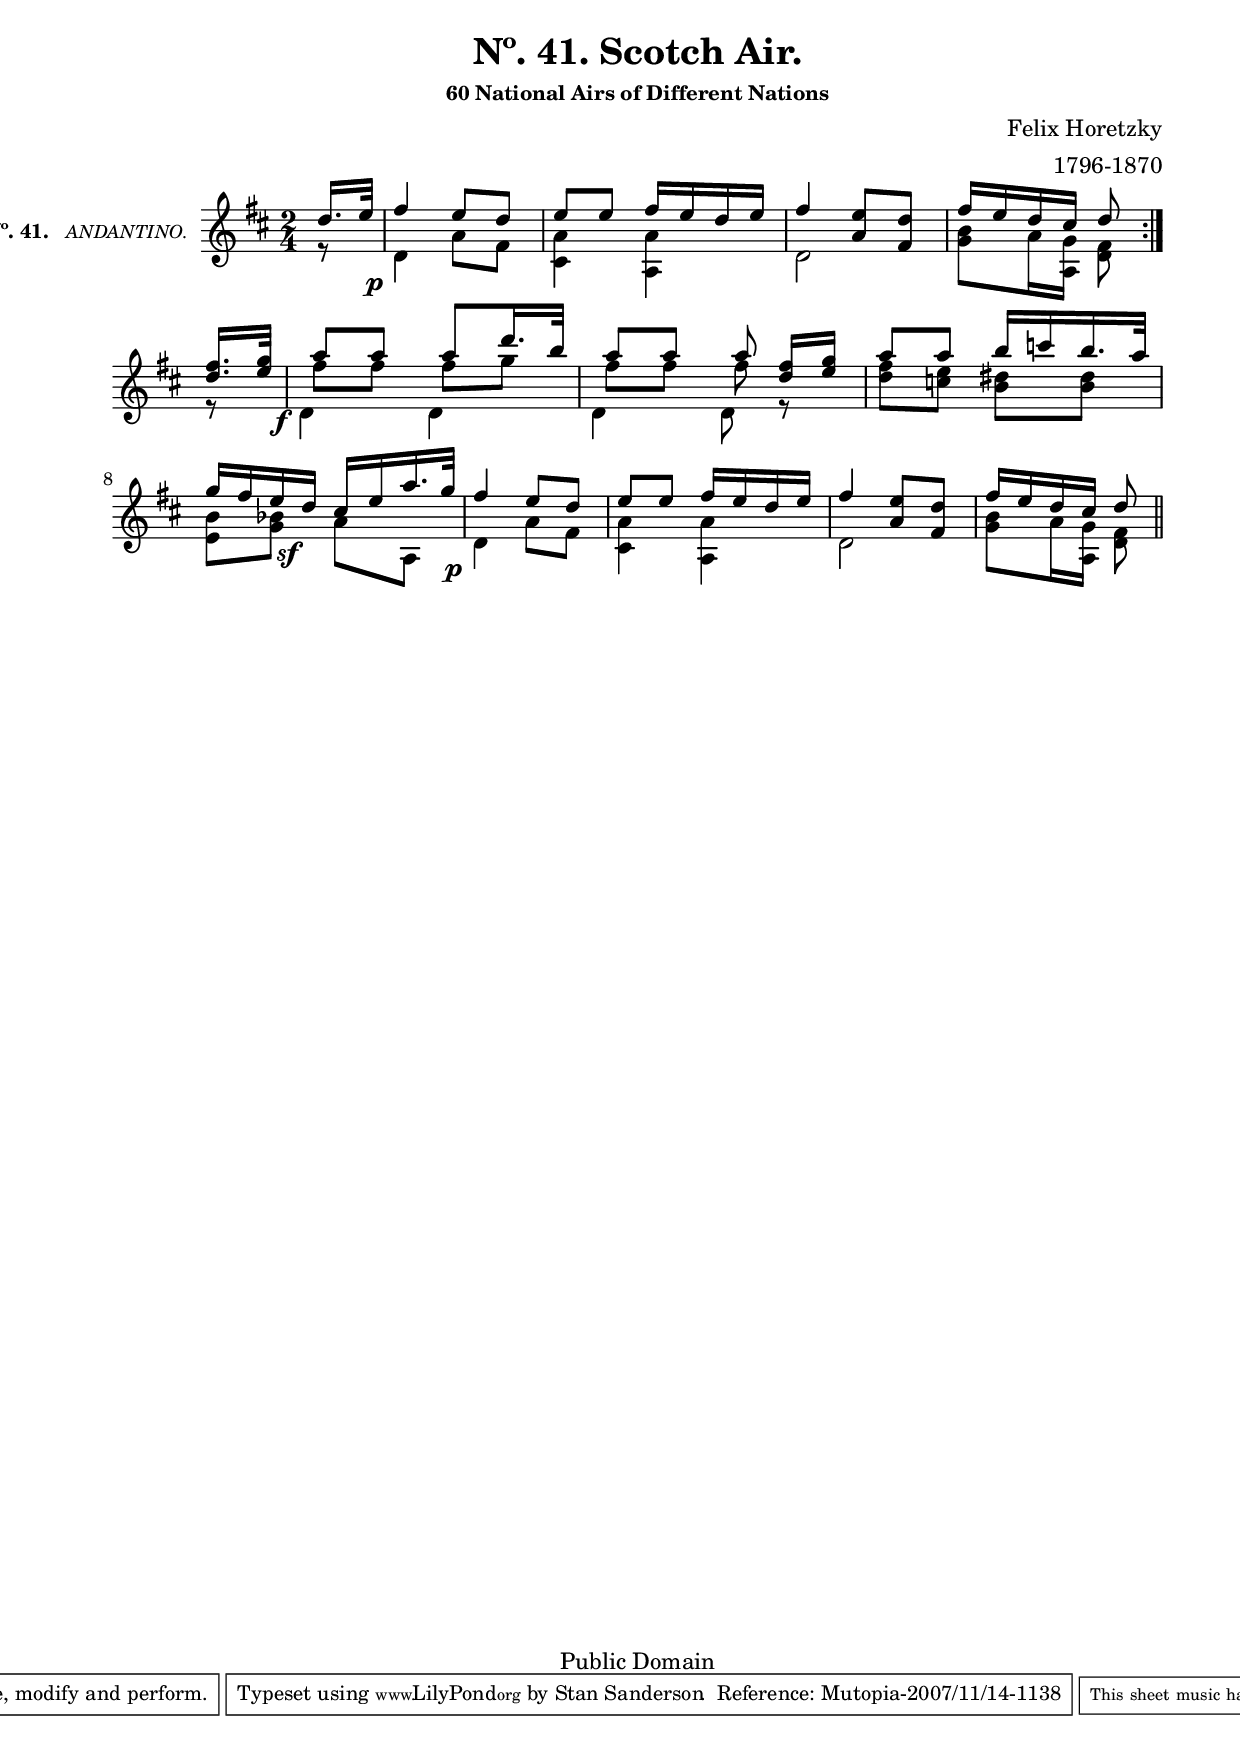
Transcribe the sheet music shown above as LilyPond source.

% Entered on Nov 10, 2007
\version "2.11.34"
%#(set-global-staff-size 17) 

\paper {
%	#(set-paper-size "a4")
%	#(set-paper-size "letter")
	left-margin = 0.75 \in
	line-width = 7.0 \in
	between-system-padding = #2.0
	between-system-space = #2.0
	ragged-last-bottom = ##t 
	ragged-bottom = ##f
}

\header {
	title = "Nº. 41. Scotch Air."
	subtitle = ""
	subsubtitle = "60 National Airs of Different Nations"
	composer = \markup{\column \right-align 
	{\line {Felix Horetzky} 1796-1870}}
	meter = ""
% MUTOPIA
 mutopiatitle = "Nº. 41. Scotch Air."
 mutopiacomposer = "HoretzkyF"
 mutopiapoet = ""
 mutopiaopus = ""
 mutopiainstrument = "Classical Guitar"
 date = "unk"
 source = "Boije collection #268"
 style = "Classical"
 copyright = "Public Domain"
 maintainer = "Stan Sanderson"
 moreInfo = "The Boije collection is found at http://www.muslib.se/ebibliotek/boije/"
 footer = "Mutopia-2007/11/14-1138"
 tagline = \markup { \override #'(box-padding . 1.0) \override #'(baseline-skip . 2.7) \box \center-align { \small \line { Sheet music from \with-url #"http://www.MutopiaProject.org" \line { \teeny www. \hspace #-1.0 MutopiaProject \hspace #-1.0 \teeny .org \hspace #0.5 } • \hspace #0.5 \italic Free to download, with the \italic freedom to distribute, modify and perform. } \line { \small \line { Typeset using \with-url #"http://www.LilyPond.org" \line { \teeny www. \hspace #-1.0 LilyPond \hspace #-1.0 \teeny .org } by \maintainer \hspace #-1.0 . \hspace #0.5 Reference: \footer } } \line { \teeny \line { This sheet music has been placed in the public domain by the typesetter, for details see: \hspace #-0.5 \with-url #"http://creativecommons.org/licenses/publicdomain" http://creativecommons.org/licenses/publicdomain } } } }
}

%%%%%%%%%%%%%%%%%%%%%%%%%%%%%%%%%%%%
%%
%% Source & comments
%%	
%%  	Felix Horetzky was born in Horyszów Ruski, Poland, January 1, 1796.
%%	Little is known about he came to the guitar. He traveled to Vienna
%%	to study under master guitarrist, Mauro Giuliani. He traveled
%%  	extensively in Europe as a concert performer and teacher. He wrote
%%  	between 100 and 150 pieces for the guitar. He died in Edinburgh
%%  	on October 6, 1870.
%%
%%	This piece is from #268, "60 National Airs of Different Nations",
%%	in the Boije collection and is in the public domain.
%%	
%%	<http://www.muslib.se/ebibliotek/boije/>
%%	Publisher: Chappell (London), no date given.
%%
%%	Carl Boije (1849-1923) was an amateur guitarist whose vast collection
%%	was donated to the State Library of Sweden after his death.
%%
%%	The dynamic markings for the most part follow the original score; obvious
%%	notation errors have been corrected.
%%
%%%%%%%%%%%%%%%%%%%%%%%%%%%%%%%%%%%%

\include "english.ly"

%%%% shortcuts

dol = \markup { \smaller\italic "dolce."}
cres = \markup{\smaller\italic"cresc:"}
cress = \markup{\tiny\smaller\italic"cresc:"}
espr = \markup{\smaller\italic"espres:"}
rit = \markup{\smaller\italic"ritard:"}
atem = \markup{\smaller\italic"a tempo:"}
smz = \markup{\smaller\italic"smorz:"} % smorzando
showTup = { \override TupletNumber #'transparent = ##f
		\override TupletBracket #'transparent = ##f }
hideTup = { \override TupletNumber #'transparent = ##t
		\override TupletBracket #'transparent = ##t }
seg = \markup {\smaller \smaller \musicglyph #"scripts.segno"}
cod = \markup {\smaller \vcenter "to" \hspace #0.7 \smaller \vcenter \musicglyph #"scripts.coda"}
toseg = \markup { \bold \vcenter "to" \hspace #0.7 \vcenter \smaller \musicglyph #"scripts.segno" }
fin = \markup {\smaller \smaller \bold \italic "Fine."}		
I = \once \override NoteColumn #'ignore-collision = ##t
sdu = \once \override Stem #'direction = #UP
sdd = \once \override Stem #'direction = #DOWN

%% End shortcuts


%%%%%%%%%%
%% Reminders
%
%    \once \override DynamicText #'extra-offset = #'(-3.75 . 5.5)
%    \once \override TextScript #'extra-offset = #'( 0.8 . -2.3 )
%    \once \override Stem #'length-fraction = #0.8
%    \once \override Beam #'positions = #'(-2.2 . -3.0)
%
%%%%%%%%%%

upper = \relative c''{
	\set Staff.instrumentName=\markup{ \center-align 
	{\smaller\bold "Nº. 41.  " \smaller\smaller\italic "ANDANTINO.  " 
	}}
	\repeat volta 2 {
		\partial 8*1 d16. e32 |
%% segno
		fs4 e8 d |
		e e fs16 e d e |
		fs4 <e a,>8 <d fs,> |
		fs16 e d cs d8
	}
	<fs d>16. <g e>32 |
	<<{a8 a a[ d16. b32]}\\
		{\override Stem #'length-fraction = #0.8 fs8 fs fs g}>> |
	<<{a a a}\\
		{\override Stem #'length-fraction = #0.8 fs fs fs}>> <fs d>16 <g e> |
	a8 a b16 c b16. a32 |
	g16 fs e d cs e a16. g32 |
	
	fs4 e8 d |
	e e fs16 e d e |
	fs4 <e a,>8 <d fs,> |
	fs16 e d cs d8
}


lower = \relative c' { 
	\override Staff.NoteCollision 
	#'merge-differently-headed = ##t
	\set fingeringOrientations = #'(left)
	 \once \override DynamicText #'extra-offset = #'(-2.5 . 1.5)
	 \repeat volta 2 {
		 \partial 8*1 r8 |
%% segno
		 \once \override DynamicText #'extra-offset = #'(-2.5 . 1.0)
		 d4_\p a'8 fs |
		 <a cs,>4 <a a,> |
		 d,2 |
		 <b' g>8[ a16 <g a,>] <fs d>8
	 }
	 r8 |
	  \once \override DynamicText #'extra-offset = #'(-2.5 . 1.5)
	  d4_\f d |
	  d d8 r |
	  <fs' d> <e c> <ds b> <ds b> |
	  <b e,> 
	  \once \override DynamicText #'extra-offset = #'(1.0 . 1.5) 
		<bf g>_\sf a a, |
		
	\once \override DynamicText #'extra-offset = #'(-2.5 . 1.0)
	d4_\p a'8 fs |
	 <a cs,>4 <a a,> |
	 d,2 |
	 <b' g>8[ a16 <g a,>] <fs d>8
}

staffClassicalGuitar = \new Staff  {
		\time 2/4
		\key d \major
		\set Staff.connectArpeggios = ##t
		\set Staff.midiInstrument="acoustic guitar (nylon)"
		<<
			\new Voice = A { \voiceOne  \upper }
			\new Voice = C { \voiceFour  \lower }
		>>
		\bar "||"   %%  "|."
}

\score { 
		<<
			\staffClassicalGuitar
		>>
		}
		
\layout  {\context {
   \Staff
   \consists Span_arpeggio_engraver
 } }

\score {
	\unfoldRepeats
	\staffClassicalGuitar
	\midi {
		\context {
			\Score
			tempoWholesPerMinute = #(ly:make-moment 60 4)
		}
		\context {
			\Voice
			\remove "Dynamic_performer"
	    }
    }
}
